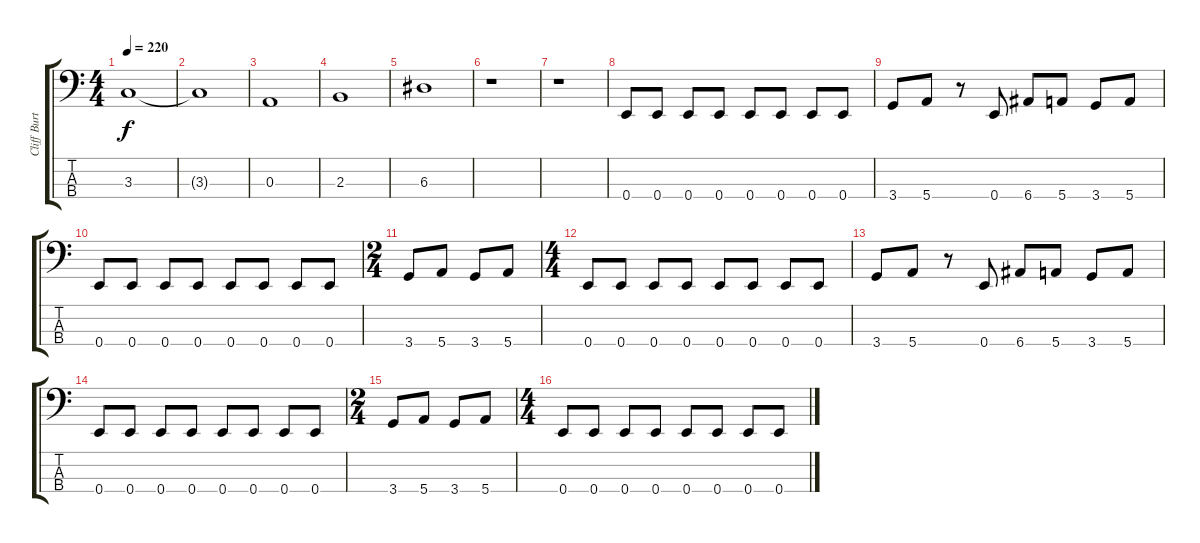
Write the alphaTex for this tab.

\track ("Cliff Burton (Bass)" "Cliff Burt") {instrument electricbasspick}
\staff {score tabs}
\tuning (G2 D2 A1 E1) {hide}
\ts (4 4)
\tempo 220
\clef f4
\ks c
3.3.1{dy f} |
3.3{t}.1 |
0.3.1 |
2.3.1 |
6.3.1 |
r.1 |
r.1 |
0.4.8 0.4.8 0.4.8 0.4.8 0.4.8 0.4.8 0.4.8 0.4.8 |
3.4.8 5.4.8 r.8 0.4.8 6.4.8 5.4.8 3.4.8 5.4.8 |
0.4.8 0.4.8 0.4.8 0.4.8 0.4.8 0.4.8 0.4.8 0.4.8 |
\ts (2 4)
3.4.8 5.4.8 3.4.8 5.4.8 |
\ts (4 4)
0.4.8 0.4.8 0.4.8 0.4.8 0.4.8 0.4.8 0.4.8 0.4.8 |
3.4.8 5.4.8 r.8 0.4.8 6.4.8 5.4.8 3.4.8 5.4.8 |
0.4.8 0.4.8 0.4.8 0.4.8 0.4.8 0.4.8 0.4.8 0.4.8 |
\ts (2 4)
3.4.8 5.4.8 3.4.8 5.4.8 |
\ts (4 4)
0.4.8 0.4.8 0.4.8 0.4.8 0.4.8 0.4.8 0.4.8 0.4.8
